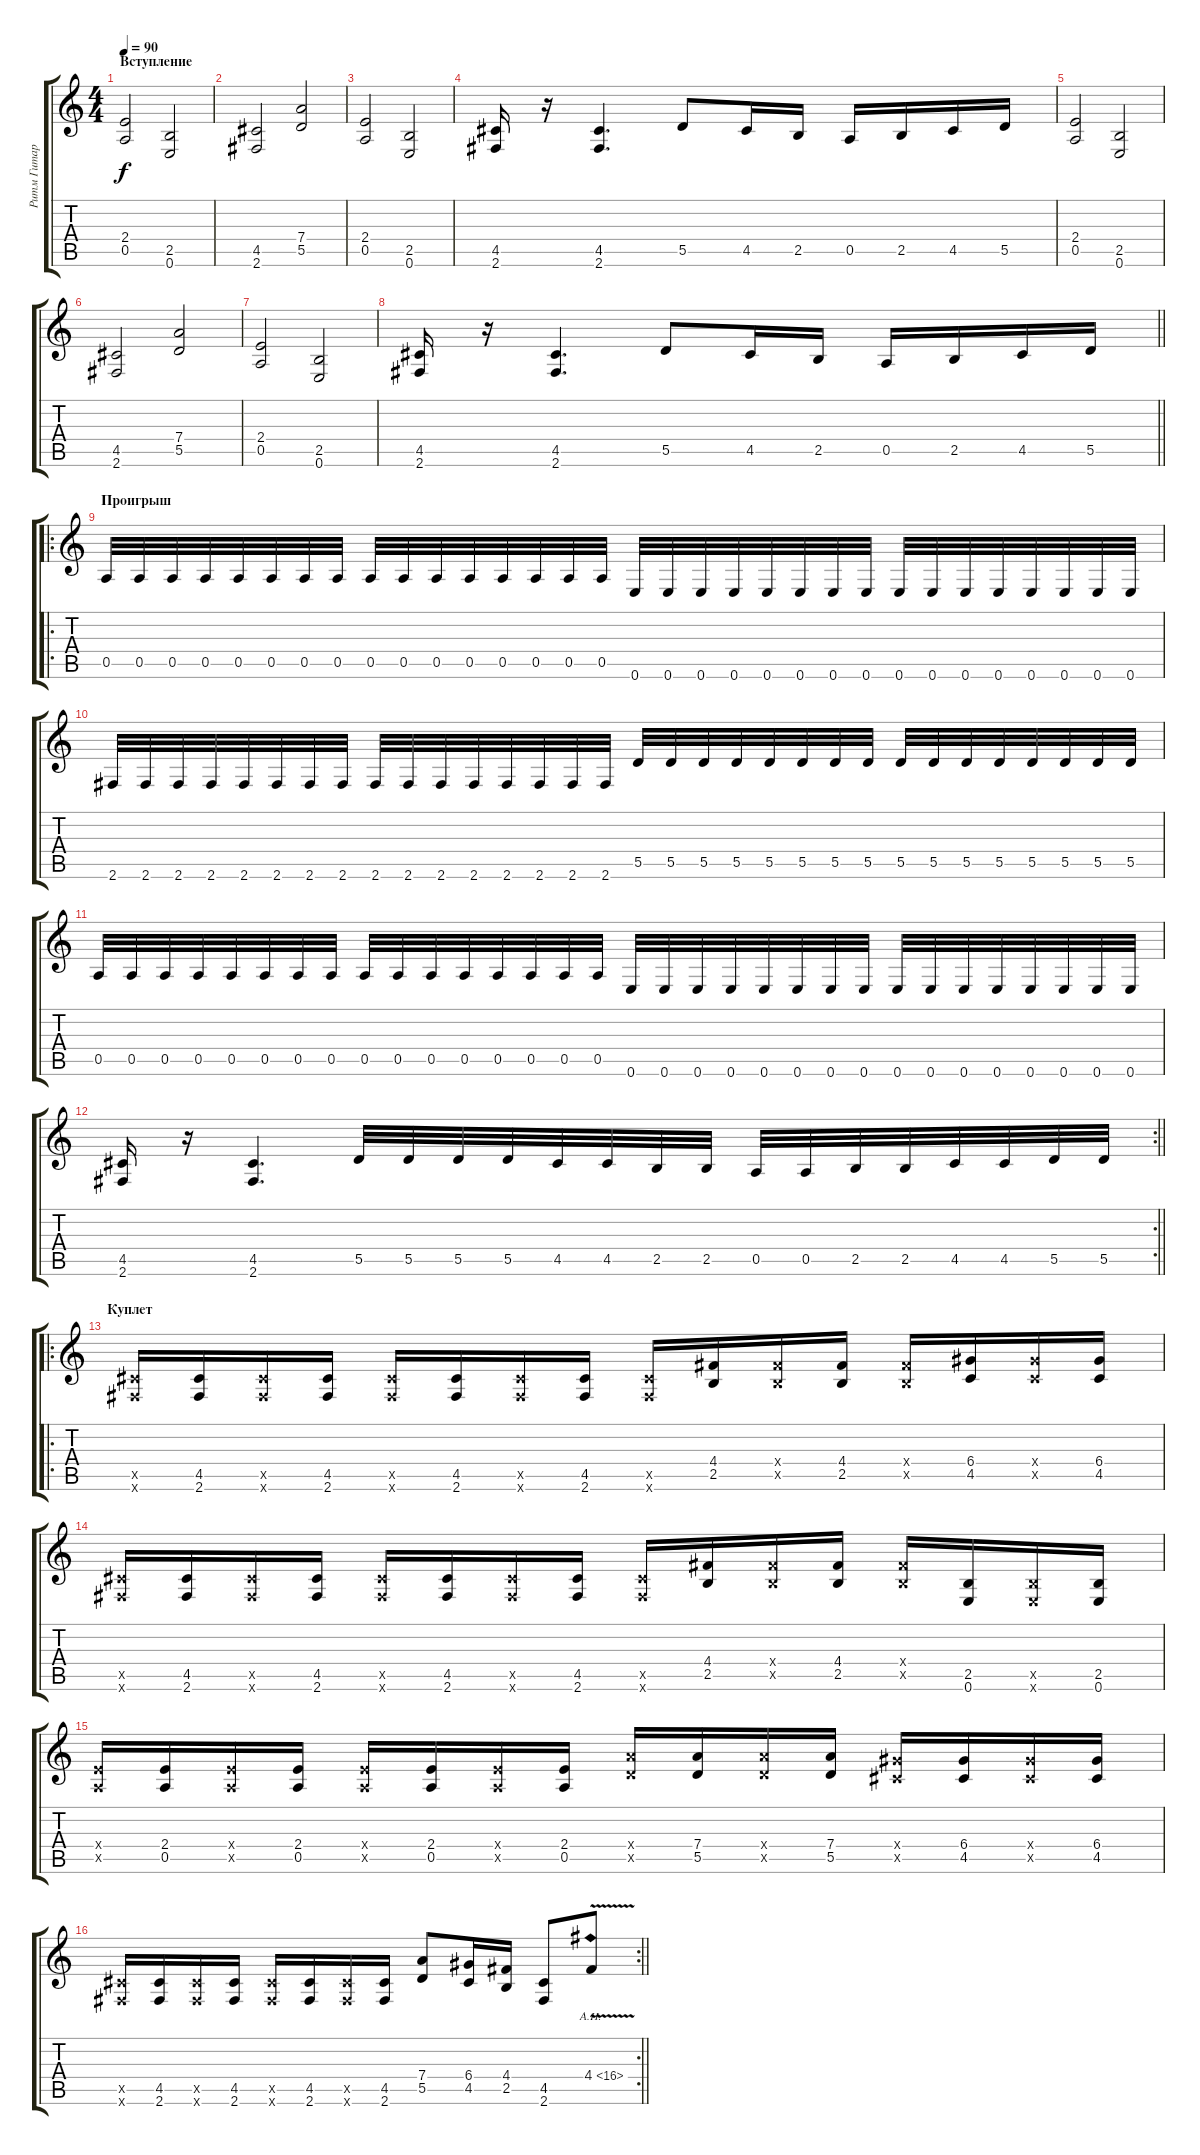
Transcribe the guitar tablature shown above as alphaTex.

\track ("Ритм Гитара" "Ритм Гитар") {instrument distortionguitar}
\staff {score tabs}
\tuning (E4 B3 G3 D3 A2 E2) {hide}
\ts (4 4)
\section ("" "Вступление")
\tempo 90
\clef g2
\ks c
(2.4 0.5).2{dy f instrument distortionguitar} (2.5 0.6).2 |
(4.5 2.6).2 (7.4 5.5).2 |
(2.4 0.5).2 (2.5 0.6).2 |
(4.5 2.6).16 r.16 (4.5 2.6).4{d} 5.5.8 4.5.16 2.5.16 0.5.16 2.5.16 4.5.16 5.5.16 |
(2.4 0.5).2 (2.5 0.6).2 |
(4.5 2.6).2 (7.4 5.5).2 |
(2.4 0.5).2 (2.5 0.6).2 |
\barLineRight lightlight
(4.5 2.6).16 r.16 (4.5 2.6).4{d} 5.5.8 4.5.16 2.5.16 0.5.16 2.5.16 4.5.16 5.5.16 |
\ro
\section ("" "Проигрыш")
0.5.32 0.5.32 0.5.32 0.5.32 0.5.32 0.5.32 0.5.32 0.5.32 0.5.32 0.5.32 0.5.32 0.5.32 0.5.32 0.5.32 0.5.32 0.5.32 0.6.32 0.6.32 0.6.32 0.6.32 0.6.32 0.6.32 0.6.32 0.6.32 0.6.32 0.6.32 0.6.32 0.6.32 0.6.32 0.6.32 0.6.32 0.6.32 |
2.6.32 2.6.32 2.6.32 2.6.32 2.6.32 2.6.32 2.6.32 2.6.32 2.6.32 2.6.32 2.6.32 2.6.32 2.6.32 2.6.32 2.6.32 2.6.32 5.5.32 5.5.32 5.5.32 5.5.32 5.5.32 5.5.32 5.5.32 5.5.32 5.5.32 5.5.32 5.5.32 5.5.32 5.5.32 5.5.32 5.5.32 5.5.32 |
0.5.32 0.5.32 0.5.32 0.5.32 0.5.32 0.5.32 0.5.32 0.5.32 0.5.32 0.5.32 0.5.32 0.5.32 0.5.32 0.5.32 0.5.32 0.5.32 0.6.32 0.6.32 0.6.32 0.6.32 0.6.32 0.6.32 0.6.32 0.6.32 0.6.32 0.6.32 0.6.32 0.6.32 0.6.32 0.6.32 0.6.32 0.6.32 |
\rc 2
\barLineRight lightlight
(4.5 2.6).16 r.16 (4.5 2.6).4{d} 5.5.32 5.5.32 5.5.32 5.5.32 4.5.32 4.5.32 2.5.32 2.5.32 0.5.32 0.5.32 2.5.32 2.5.32 4.5.32 4.5.32 5.5.32 5.5.32 |
\ro
\section ("" "Куплет")
(4.5{x} 2.6{x}).16 (4.5 2.6).16 (4.5{x} 2.6{x}).16 (4.5 2.6).16 (4.5{x} 2.6{x}).16 (4.5 2.6).16 (4.5{x} 2.6{x}).16 (4.5 2.6).16 (4.5{x} 2.6{x}).16 (4.4 2.5).16 (4.4{x} 2.5{x}).16 (4.4 2.5).16 (4.4{x} 2.5{x}).16 (6.4 4.5).16 (6.4{x} 4.5{x}).16 (6.4 4.5).16 |
(4.5{x} 2.6{x}).16 (4.5 2.6).16 (4.5{x} 2.6{x}).16 (4.5 2.6).16 (4.5{x} 2.6{x}).16 (4.5 2.6).16 (4.5{x} 2.6{x}).16 (4.5 2.6).16 (4.5{x} 2.6{x}).16 (4.4 2.5).16 (4.4{x} 2.5{x}).16 (4.4 2.5).16 (4.4{x} 2.5{x}).16 (2.5 0.6).16 (2.5{x} 0.6{x}).16 (2.5 0.6).16 |
(2.4{x} 0.5{x}).16 (2.4 0.5).16 (2.4{x} 0.5{x}).16 (2.4 0.5).16 (2.4{x} 0.5{x}).16 (2.4 0.5).16 (2.4{x} 0.5{x}).16 (2.4 0.5).16 (7.4{x} 5.5{x}).16 (7.4 5.5).16 (7.4{x} 5.5{x}).16 (7.4 5.5).16 (6.4{x} 4.5{x}).16 (6.4 4.5).16 (6.4{x} 4.5{x}).16 (6.4 4.5).16 |
\rc 2
\barLineRight lightlight
(4.5{x} 2.6{x}).16 (4.5 2.6).16 (4.5{x} 2.6{x}).16 (4.5 2.6).16 (4.5{x} 2.6{x}).16 (4.5 2.6).16 (4.5{x} 2.6{x}).16 (4.5 2.6).16 (7.4 5.5).8 (6.4 4.5).16 (4.4 2.5).16 (4.5 2.6).8 4.4{ah 12 v}.8
